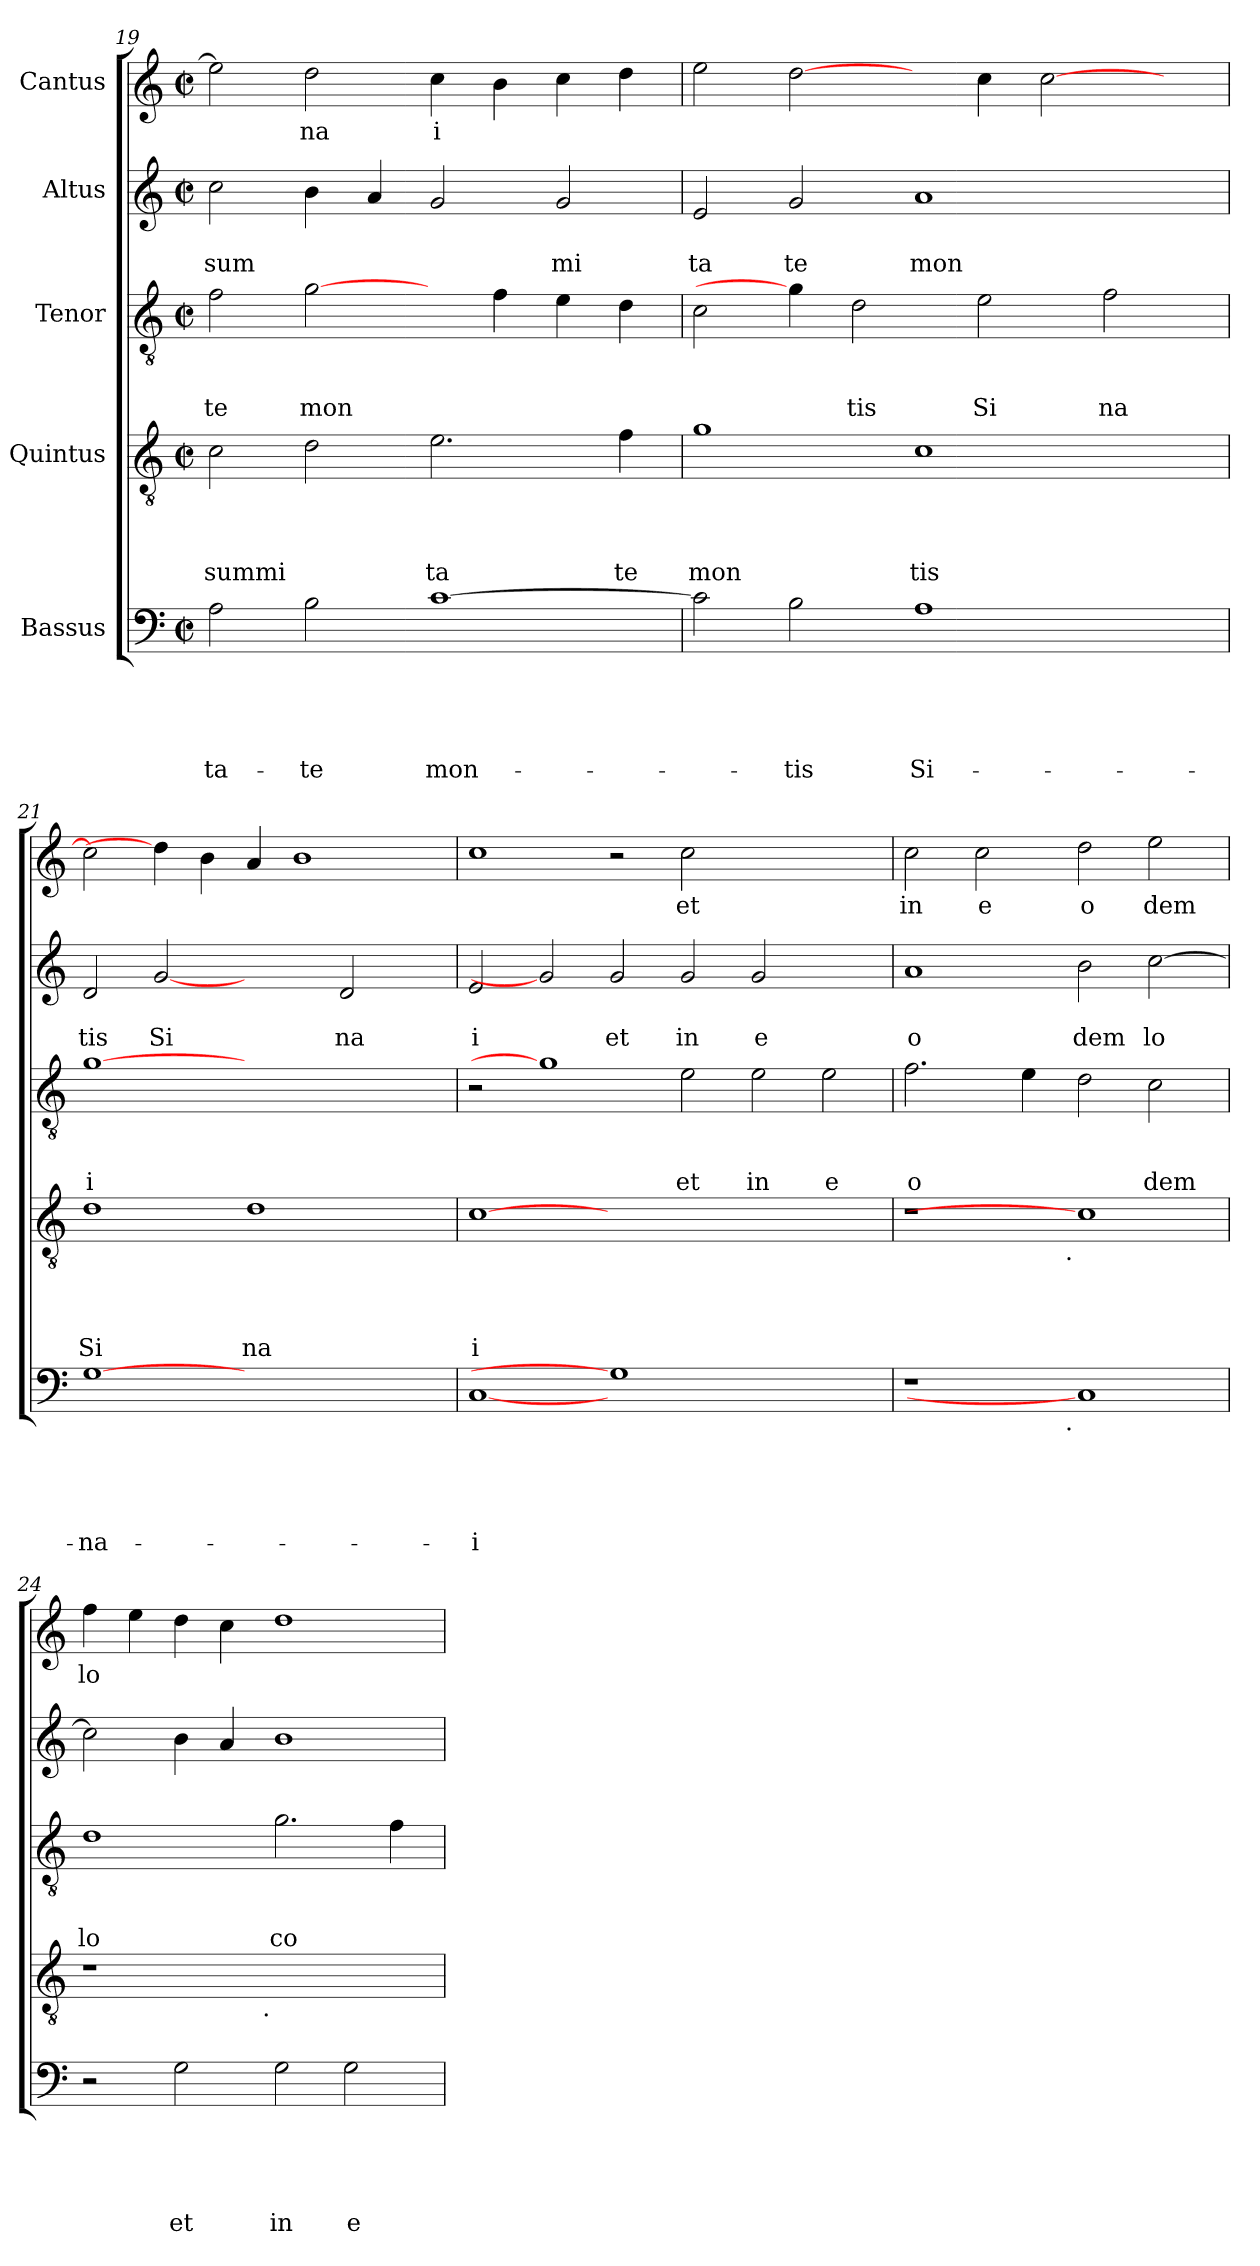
**kern	**text	**text	**text	**text	**text	**kern	**text	**text	**text	**text	**kern	**text	**text	**text	**kern	**text	**text	**kern	**text
*part5	*part5	*part5	*part5	*part5	*part5	*part4	*part4	*part4	*part4	*part4	*part3	*part3	*part3	*part3	*part2	*part2	*part2	*part1	*part1
*staff5	*staff5	*staff5	*staff5	*staff5	*staff5	*staff4	*staff4	*staff4	*staff4	*staff4	*staff3	*staff3	*staff3	*staff3	*staff2	*staff2	*staff2	*staff1	*staff1
*I"Bassus	*	*	*	*	*	*I"Quintus	*	*	*	*	*I"Tenor	*	*	*	*I"Altus	*	*	*I"Cantus	*
*clefF4	*	*	*	*	*	*clefGv2	*	*	*	*	*clefGv2	*	*	*	*clefG2	*	*	*clefG2	*
*k[]	*	*	*	*	*	*k[]	*	*	*	*	*k[]	*	*	*	*k[]	*	*	*k[]	*
*C:	*	*	*	*	*	*C:	*	*	*	*	*C:	*	*	*	*C:	*	*	*C:	*
*M2/2	*	*	*	*	*	*M2/2	*	*	*	*	*M2/2	*	*	*	*M2/2	*	*	*M2/2	*
*met(c|)	*	*	*	*	*	*met(c|)	*	*	*	*	*met(c|)	*	*	*	*met(c|)	*	*	*met(c|)	*
=19	=19	=19	=19	=19	=19	=19	=19	=19	=19	=19	=19	=19	=19	=19	=19	=19	=19	=19	=19
!	!	!	!	!	!LO:LY:b	!	!	!	!	!LO:LY:b	!	!	!	!LO:LY:b	!	!	!LO:LY:b	!	!
2A\	.	.	.	.	-ta-	2c\	.	.	.	summi	2f\	.	.	te	2cc\	.	sum	2ee\]	.
!	!	!	!	!	!LO:LY:b	!	!	!	!	!	!	!	!	!LO:LY:b	!	!	!	!	!LO:LY:b
2B\	.	.	.	.	-te	2d\	.	.	.	.	[2g\	.	.	mon	4b\	.	.	2dd\	na
.	.	.	.	.	.	.	.	.	.	.	.	.	.	.	4a/	.	.	.	.
!	!	!	!	!	!LO:LY:b	!	!	!	!	!LO:LY:b	!	!	!	!	!	!	!	!	!LO:LY:b:rj
[>1c	.	.	.	.	mon-	2.e\	.	.	.	ta	4ryy	.	.	.	2g/	.	.	4cc\	i
.	.	.	.	.	.	.	.	.	.	.	4f\	.	.	.	.	.	.	4b\	.
!	!	!	!	!	!	!	!	!	!	!	!	!	!	!	!	!	!LO:LY:b	!	!
.	.	.	.	.	.	.	.	.	.	.	4e\	.	.	.	2g/	.	mi	4cc\	.
!	!	!	!	!	!	!	!	!	!	!LO:LY:b	!	!	!	!	!	!	!	!	!
.	.	.	.	.	.	4f\	.	.	.	te	4d\	.	.	.	.	.	.	4dd\	.
=20	=20	=20	=20	=20	=20	=20	=20	=20	=20	=20	=20	=20	=20	=20	=20	=20	=20	=20	=20
!	!	!	!	!	!	!	!	!	!	!LO:LY:b	!	!	!	!	!	!	!LO:LY:b	!	!
2c\]	.	.	.	.	.	1g	.	.	.	mon	2c\	.	.	.	2e/	.	ta	2ee\	.
!	!	!	!	!	!LO:LY:b	!	!	!	!	!	!	!	!	!	!	!	!LO:LY:b	!	!
2B\	.	.	.	.	-tis	.	.	.	.	.	4g\]	.	.	.	2g/	.	te	[2dd\	.
!	!	!	!	!	!	!	!	!	!	!	!	!	!	!LO:LY:b	!	!	!	!	!
.	.	.	.	.	.	.	.	.	.	.	2d\	.	.	tis	.	.	.	.	.
!	!	!	!	!	!LO:LY:b	!	!	!	!	!LO:LY:b	!	!	!	!	!	!	!LO:LY:b	!	!
1A	.	.	.	.	Si-	1c	.	.	.	tis	.	.	.	.	1a	.	mon	4ryy	.
!	!	!	!	!	!	!	!	!	!	!	!	!	!	!LO:LY:b	!	!	!	!	!
.	.	.	.	.	.	.	.	.	.	.	2e\	.	.	Si	.	.	.	4cc\	.
.	.	.	.	.	.	.	.	.	.	.	.	.	.	.	.	.	.	[>2cc\	.
!	!	!	!	!	!	!	!	!	!	!	!	!	!	!LO:LY:b	!	!	!	!	!
.	.	.	.	.	.	.	.	.	.	.	2f\	.	.	na	.	.	.	.	.
4ryy	.	.	.	.	.	4ryy	.	.	.	.	.	.	.	.	4ryy	.	.	4ryy	.
=21	=21	=21	=21	=21	=21	=21	=21	=21	=21	=21	=21	=21	=21	=21	=21	=21	=21	=21	=21
!	!	!	!	!	!LO:LY:b	!	!	!	!	!LO:LY:b	!	!	!	!LO:LY:b	!	!	!LO:LY:b	!	!
[1G	.	.	.	.	-na-	1d	.	.	.	Si	[1g	.	.	i	2d/	.	tis	2cc\]	.
!	!	!	!	!	!	!	!	!	!	!	!	!	!	!	!	!	!LO:LY:b	!	!
.	.	.	.	.	.	.	.	.	.	.	.	.	.	.	[2g	.	Si	4dd\]	.
.	.	.	.	.	.	.	.	.	.	.	.	.	.	.	.	.	.	4b\	.
!	!	!	!	!	!	!	!	!	!	!LO:LY:b	!	!	!	!	!	!	!	!	!
1ryy	.	.	.	.	.	1d	.	.	.	na	1ryy	.	.	.	2ryy	.	.	4a/	.
.	.	.	.	.	.	.	.	.	.	.	.	.	.	.	.	.	.	1b	.
!	!	!	!	!	!	!	!	!	!	!	!	!	!	!	!	!	!LO:LY:b	!	!
.	.	.	.	.	.	.	.	.	.	.	.	.	.	.	2d/	.	na	.	.
4ryy	.	.	.	.	.	4ryy	.	.	.	.	4ryy	.	.	.	4ryy	.	.	.	.
!!LO:PB:g=z
=22	=22	=22	=22	=22	=22	=22	=22	=22	=22	=22	=22	=22	=22	=22	=22	=22	=22	=22	=22
!	!	!	!	!	!LO:LY:b	!	!	!	!	!LO:LY:b	!	!	!	!	!	!	!LO:LY:b	!	!
[1C	.	.	.	.	-i	[1c	.	.	.	i	2r	.	.	.	2e/	.	i	1cc	.
.	.	.	.	.	.	.	.	.	.	.	1g]	.	.	.	2g]	.	.	.	.
!	!	!	!	!	!	!	!	!	!	!	!	!	!	!	!	!	!LO:LY:b	!	!
1G]	.	.	.	.	.	0ryy	.	.	.	.	.	.	.	.	2g/	.	et	2r	.
!	!	!	!	!	!	!	!	!	!	!	!	!	!	!LO:LY:b	!	!	!LO:LY:b	!	!LO:LY:b
.	.	.	.	.	.	.	.	.	.	.	2e\	.	.	et	2g/	.	in	2cc\	et
!	!	!	!	!	!	!	!	!	!	!	!	!	!	!LO:LY:b	!	!	!LO:LY:b	!	!
1ryy	.	.	.	.	.	.	.	.	.	.	2e\	.	.	in	2g/	.	e	1ryy	.
!	!	!	!	!	!	!	!	!	!	!	!	!	!	!LO:LY:b	!	!	!	!	!
.	.	.	.	.	.	.	.	.	.	.	2e\	.	.	e	2ryy	.	.	.	.
=23	=23	=23	=23	=23	=23	=23	=23	=23	=23	=23	=23	=23	=23	=23	=23	=23	=23	=23	=23
!	!	!	!	!	!	!	!	!	!	!	!	!	!	!LO:LY:b	!	!	!LO:LY:b	!	!LO:LY:b
*^	*	*	*	*	*	*^	*	*	*	*	*	*	*	*	*	*	*	*	*
1r	2ryy	.	.	.	.	.	1r	2ryy	.	.	.	.	2.f\	.	.	o	1a	.	o	2cc\	in
!	!	!	!	!	!	!	!	!	!	!	!	!	!	!	!	!	!	!	!	!	!LO:LY:b
.	4...ryy	.	.	.	.	.	.	4...ryy	.	.	.	.	.	.	.	.	.	.	.	2cc\	e
.	.	.	.	.	.	.	.	.	.	.	.	.	4e\	.	.	.	.	.	.	.	.
!	!	!	!	!	!	!	!	!LO:TX:b:t=.	!	!	!	!	!	!	!	!	!	!	!	!	!
!	!LO:TX:b:t=.	!	!	!	!	!	!	!	!	!	!	!	!	!	!	!	!	!	!	!	!
.	1ryy	.	.	.	.	.	.	1ryy	.	.	.	.	.	.	.	.	.	.	.	.	.
!	!	!	!	!	!	!	!	!	!	!	!	!	!	!	!	!	!	!	!LO:LY:b	!	!LO:LY:b
1C]	.	.	.	.	.	.	1c]	.	.	.	.	.	2d\	.	.	.	2b\	.	dem	2dd\	o
!	!	!	!	!	!	!	!	!	!	!	!	!	!	!	!	!LO:LY:b	!	!	!LO:LY:b	!	!LO:LY:b
.	.	.	.	.	.	.	.	.	.	.	.	.	2c\	.	.	dem	[>2cc\	.	lo	2ee\	dem
.	32ryy	.	.	.	.	.	.	32ryy	.	.	.	.	.	.	.	.	.	.	.	.	.
=24	=24	=24	=24	=24	=24	=24	=24	=24	=24	=24	=24	=24	=24	=24	=24	=24	=24	=24	=24	=24	=24
!	!	!	!	!	!	!	!	!	!	!	!	!	!	!	!	!LO:LY:b	!	!	!	!	!LO:LY:b
*v	*v	*	*	*	*	*	*	*	*	*	*	*	*	*	*	*	*	*	*	*	*
2r	.	.	.	.	.	1r	2ryy	.	.	.	.	1d	.	.	lo	2cc\]	.	.	4ff\	lo
.	.	.	.	.	.	.	.	.	.	.	.	.	.	.	.	.	.	.	4ee\	.
!	!	!	!	!	!LO:LY:b	!	!	!	!	!	!	!	!	!	!	!	!	!	!	!
2G\	.	.	.	.	et	.	4...ryy	.	.	.	.	.	.	.	.	4b\	.	.	4dd\	.
.	.	.	.	.	.	.	.	.	.	.	.	.	.	.	.	4a/	.	.	4cc\	.
!	!	!	!	!	!	!	!LO:TX:b:t=.	!	!	!	!	!	!	!	!	!	!	!	!	!
.	.	.	.	.	.	.	1ryy	.	.	.	.	.	.	.	.	.	.	.	.	.
!	!	!	!	!	!LO:LY:b	!	!	!	!	!	!	!	!	!	!LO:LY:b	!	!	!	!	!
2G\	.	.	.	.	in	1ryy	.	.	.	.	.	2.g\	.	.	co	1b	.	.	1dd	.
!	!	!	!	!	!LO:LY:b	!	!	!	!	!	!	!	!	!	!	!	!	!	!	!
2G\	.	.	.	.	e-	.	.	.	.	.	.	.	.	.	.	.	.	.	.	.
.	.	.	.	.	.	.	.	.	.	.	.	4f\	.	.	.	.	.	.	.	.
.	.	.	.	.	.	.	32ryy	.	.	.	.	.	.	.	.	.	.	.	.	.
*	*	*	*	*	*	*v	*v	*	*	*	*	*	*	*	*	*	*	*	*	*
=	=	=	=	=	=	=	=	=	=	=	=	=	=	=	=	=	=	=	=
*-	*-	*-	*-	*-	*-	*-	*-	*-	*-	*-	*-	*-	*-	*-	*-	*-	*-	*-	*-
